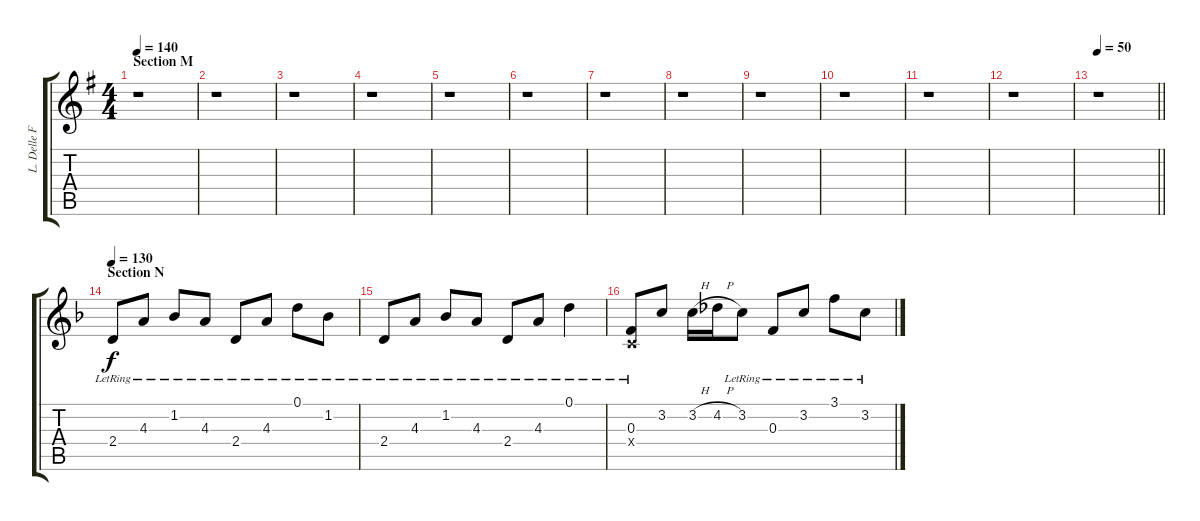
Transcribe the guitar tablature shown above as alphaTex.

\track ("L. Delle Fave (Clean Guitar L)" "L. Delle F") {instrument electricguitarclean}
\staff {score tabs}
\tuning (D4 A3 F3 C3 G2 D2) {hide}
\ts (4 4)
\section ("" "Section M")
\tempo 140
\clef g2
\ks g
r.1{dy f} |
r.1 |
r.1 |
r.1 |
r.1 |
r.1 |
r.1 |
r.1 |
r.1 |
r.1 |
r.1 |
r.1 |
\tempo 50
\barLineRight lightlight
r.1 |
\section ("" "Section N")
\tempo 130
\ks dminor
2.4{lr}.8 4.3{lr}.8 1.2{lr}.8 4.3{lr}.8 2.4{lr}.8 4.3{lr}.8 0.1{lr}.8 1.2{lr}.8 |
2.4{lr}.8 4.3{lr}.8 1.2{lr}.8 4.3{lr}.8 2.4{lr}.8 4.3{lr}.8 0.1{lr}.4 |
(0.3{lr} 0.4{x}).8 3.2.8 3.2{h}.16 4.2{h}.16 3.2{lr}.8 0.3{lr}.8 3.2{lr}.8 3.1{lr}.8 3.2{lr}.8
